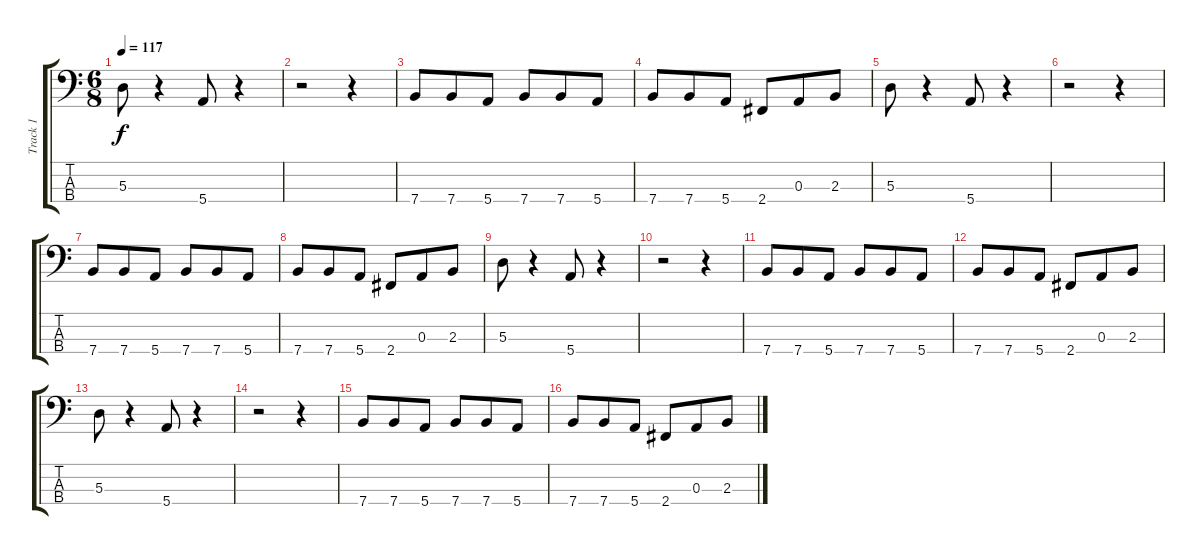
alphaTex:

\track ("Track 1" "Track 1") {instrument electricbasspick}
\staff {score tabs}
\tuning (G2 D2 A1 E1) {hide}
\ts (6 8)
\tempo 117
\clef f4
\ks c
5.3.8{dy f} r.4 5.4.8 r.4 |
r.2 r.4 |
7.4.8 7.4.8 5.4.8 7.4.8 7.4.8 5.4.8 |
7.4.8 7.4.8 5.4.8 2.4.8 0.3.8 2.3.8 |
5.3.8 r.4 5.4.8 r.4 |
r.2 r.4 |
7.4.8 7.4.8 5.4.8 7.4.8 7.4.8 5.4.8 |
7.4.8 7.4.8 5.4.8 2.4.8 0.3.8 2.3.8 |
5.3.8 r.4 5.4.8 r.4 |
r.2 r.4 |
7.4.8 7.4.8 5.4.8 7.4.8 7.4.8 5.4.8 |
7.4.8 7.4.8 5.4.8 2.4.8 0.3.8 2.3.8 |
5.3.8 r.4 5.4.8 r.4 |
r.2 r.4 |
7.4.8 7.4.8 5.4.8 7.4.8 7.4.8 5.4.8 |
7.4.8 7.4.8 5.4.8 2.4.8 0.3.8 2.3.8
